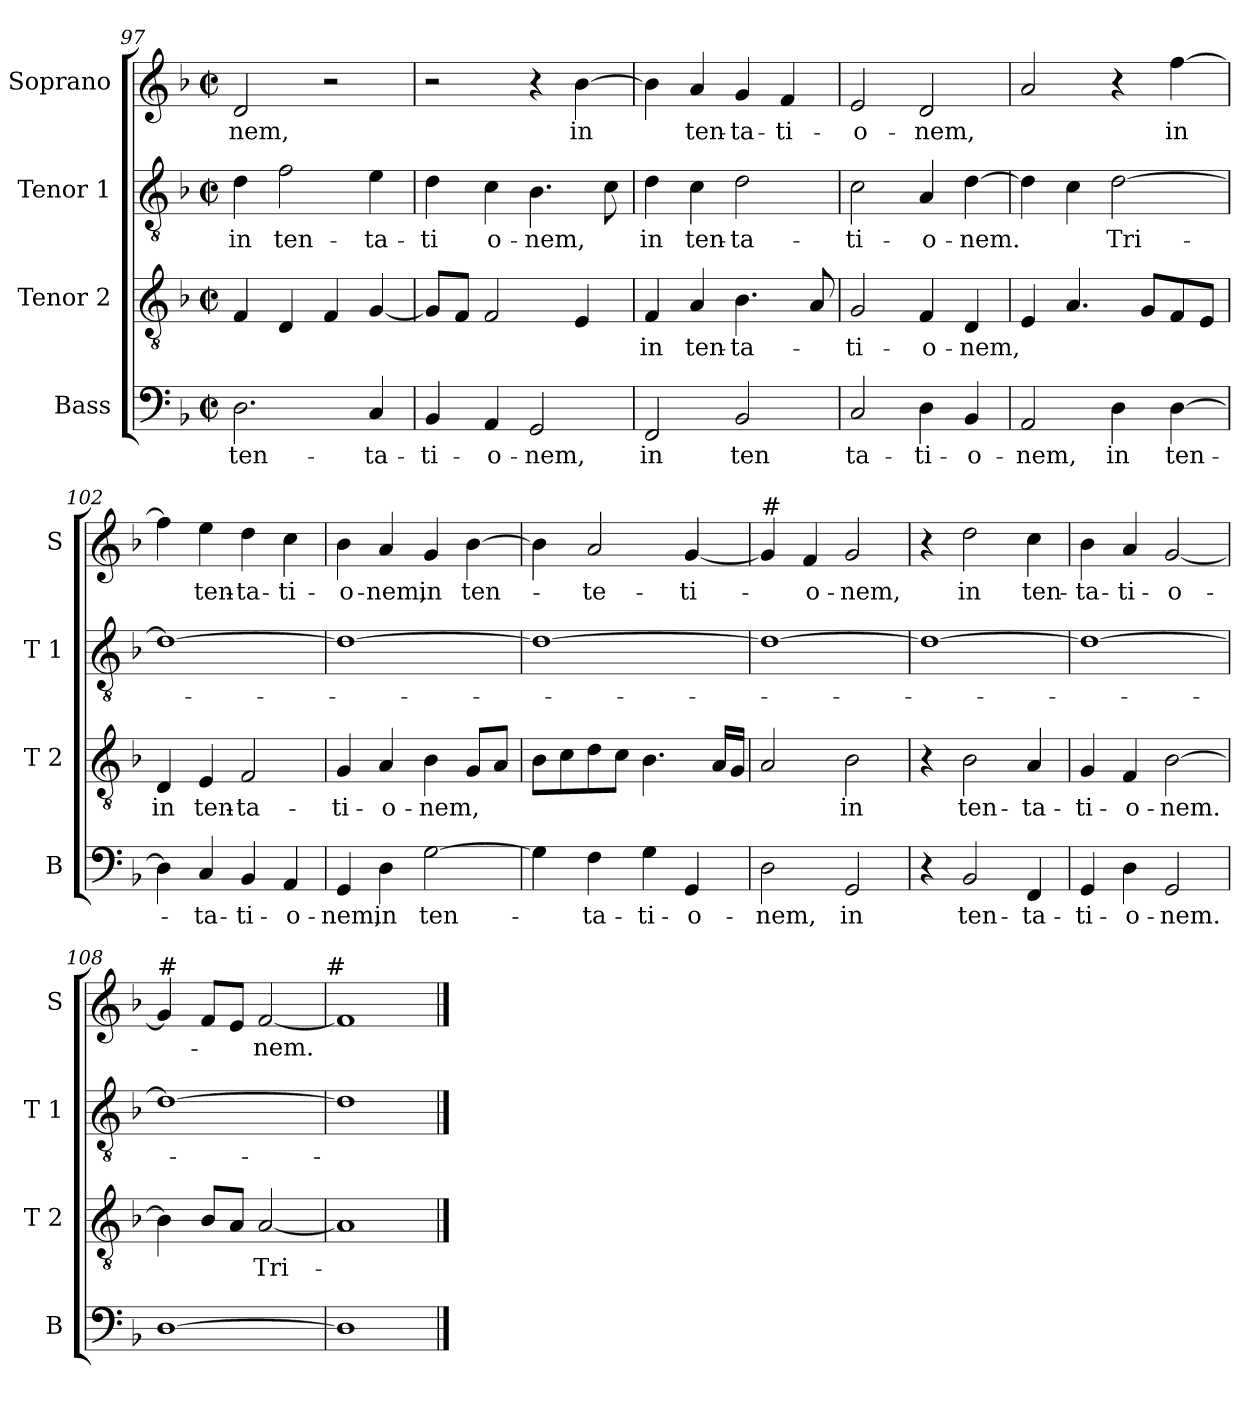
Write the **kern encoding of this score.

**kern	**text	**kern	**text	**kern	**text	**kern	**text
*part4	*part4	*part3	*part3	*part2	*part2	*part1	*part1
*staff4	*staff4	*staff3	*staff3	*staff2	*staff2	*staff1	*staff1
*I"Bass	*	*I"Tenor 2	*	*I"Tenor 1	*	*I"Soprano	*
*I'B	*	*I'T 2	*	*I'T 1	*	*I'S	*
*clefF4	*	*clefGv2	*	*clefGv2	*	*clefG2	*
*k[b-]	*	*k[b-]	*	*k[b-]	*	*k[b-]	*
*F:	*	*F:	*	*F:	*	*F:	*
*M2/2	*	*M2/2	*	*M2/2	*	*M2/2	*
*met(c|)	*	*met(c|)	*	*met(c|)	*	*met(c|)	*
=97	=97	=97	=97	=97	=97	=97	=97
2.D\	ten-	4F/	.	4d\	in	2d/	-nem,
.	.	4D/	.	2f\	ten-	.	.
.	.	4F/	.	.	.	2r	.
4C/	-ta-	[4G/	.	4e\	-ta-	.	.
!!LO:LB:g=z
=98	=98	=98	=98	=98	=98	=98	=98
4BB-/	-ti-	8G/L]	.	4d\	-ti	2r	.
.	.	8F/J	.	.	.	.	.
4AA/	-o-	2F/	.	4c\	o-	.	.
2GG/	-nem,	.	.	4.B-\	-nem,	4r	.
.	.	4E/	.	.	.	[4b-\	in
.	.	.	.	8c\	.	.	.
=99	=99	=99	=99	=99	=99	=99	=99
2FF/	in	4F/	in	4d\	in	4b-\]	.
.	.	4A/	ten-	4c\	ten-	4a/	ten-
2BB-/	ten	4.B-\	-ta-	2d\	-ta-	4g/	-ta-
.	.	.	.	.	.	4f/	-ti-
.	.	8A/	.	.	.	.	.
=100	=100	=100	=100	=100	=100	=100	=100
2C/	ta-	2G/	-ti-	2c\	-ti-	2e/	-o-
4D\	-ti-	4F/	-o-	4A/	-o-	2d/	-nem,
4BB-/	-o-	4D/	-nem,	[4d\	-nem.	.	.
=101	=101	=101	=101	=101	=101	=101	=101
2AA/	-nem,	4E/	.	4d\]	.	2a/	.
.	.	4.A/	.	4c\	.	.	.
4D\	in	.	.	[2d\	Tri-	4r	.
.	.	8G/L	.	.	.	.	.
[4D\	ten-	8F/	.	.	.	[4ff\	in
.	.	8E/J	.	.	.	.	.
=102	=102	=102	=102	=102	=102	=102	=102
4D\]	.	4D/	in	1d_	.	4ff\]	.
4C/	-ta-	4E/	ten-	.	.	4ee\	ten-
4BB-/	-ti-	2F/	-ta-	.	.	4dd\	-ta-
4AA/	-o-	.	.	.	.	4cc\	-ti-
=103	=103	=103	=103	=103	=103	=103	=103
4GG/	-nem,	4G/	-ti-	1d_	.	4b-\	-o-
4D\	in	4A/	-o-	.	.	4a/	-nem,
[2G\	ten-	4B-\	-nem,	.	.	4g/	in
.	.	8G/L	.	.	.	[4b-\	ten-
.	.	8A/J	.	.	.	.	.
!!LO:LB:g=z
=104	=104	=104	=104	=104	=104	=104	=104
4G\]	.	8B-\L	.	1d_	.	4b-\]	.
.	.	8c\	.	.	.	.	.
4F\	-ta-	8d\	.	.	.	2a/	-te-
.	.	8c\J	.	.	.	.	.
4G\	-ti-	4.B-\	.	.	.	.	.
4GG/	-o-	.	.	.	.	[4g/	-ti-
.	.	16A/LL	.	.	.	.	.
.	.	16G/JJ	.	.	.	.	.
=105	=105	=105	=105	=105	=105	=105	=105
!	!	!	!	!	!	!LO:TX:a:t=#	!
2D\	-nem,	2A/	.	1d_	.	4g/]	.
.	.	.	.	.	.	4f/	-o-
2GG/	in	2B-\	in	.	.	2g/	-nem,
=106	=106	=106	=106	=106	=106	=106	=106
4r	.	4r	.	1d_	.	4r	.
2BB-/	ten-	2B-\	ten-	.	.	2dd\	in
4FF/	-ta-	4A/	-ta-	.	.	4cc\	ten-
=107	=107	=107	=107	=107	=107	=107	=107
4GG/	-ti-	4G/	-ti-	1d_	.	4b-\	-ta-
4D\	-o-	4F/	-o-	.	.	4a/	-ti-
2GG/	-nem.	[2B-\	-nem.	.	.	[2g/	-o-
=108	=108	=108	=108	=108	=108	=108	=108
!	!	!	!	!	!	!LO:TX:a:t=#	!
[1D	.	4B-\]	.	1d_	.	4g/]	.
.	.	8B-/L	.	.	.	8f/L	.
.	.	8A/J	.	.	.	8e/J	.
.	.	[2A/	Tri-	.	.	[2f/	-nem.
!	!	!	!	!	!	!LO:TX:a:t=#	!
=109	=109	=109	=109	=109	=109	=109	=109
1D]	.	1A]	.	1d]	.	1f]	.
==	==	==	==	==	==	==	==
*-	*-	*-	*-	*-	*-	*-	*-
